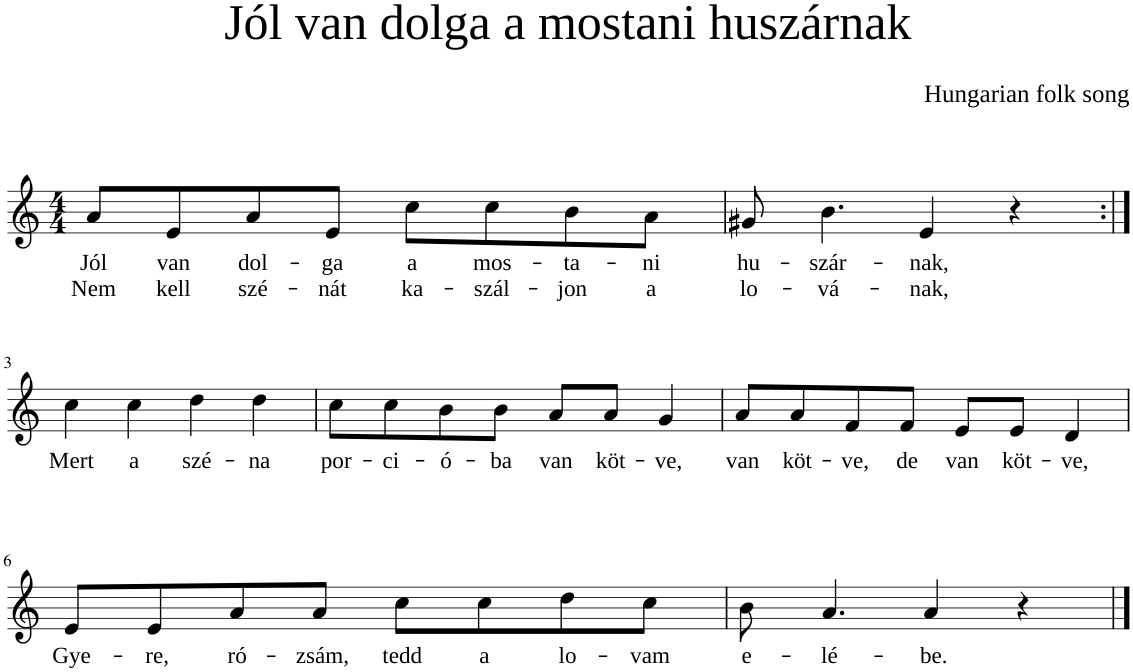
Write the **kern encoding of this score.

**kern	**text	**text
*part1	*part1	*part1
*staff1	*staff1	*staff1
*I"Piano	*	*
*I'Pno	*	*
*clefG2	*	*
*k[]	*	*
*M4/4	*	*
=1	=1	=1
!	!LO:LY:b	!LO:LY:b
8a/L	Jól	Nem
!	!LO:LY:b	!LO:LY:b
8e/	van	kell
!	!LO:LY:b	!LO:LY:b
8a/	dol-	szé-
!	!LO:LY:b	!LO:LY:b
8e/J	-ga	-nát
!	!LO:LY:b	!LO:LY:b
8cc\L	a	ka-
!	!LO:LY:b	!LO:LY:b
8cc\	mos-	-szál-
!	!LO:LY:b	!LO:LY:b
8b\	-ta-	-jon
!	!LO:LY:b	!LO:LY:b
8a\J	-ni	a
=2	=2	=2
!	!LO:LY:b	!LO:LY:b
8g#X/	hu-	lo-
!	!LO:LY:b	!LO:LY:b
4.b\	-szár-	-vá-
!	!LO:LY:b	!LO:LY:b
4e/	-nak,	-nak,
4r	.	.
!!LO:LB:g=z
=3:|!	=3:|!	=3:|!
!	!LO:LY:b	!
4cc\	Mert	.
!	!LO:LY:b	!
4cc\	a	.
!	!LO:LY:b	!
4dd\	szé-	.
!	!LO:LY:b	!
4dd\	-na	.
=4	=4	=4
!	!LO:LY:b	!
8cc\L	por-	.
!	!LO:LY:b	!
8cc\	-ci-	.
!	!LO:LY:b	!
8b\	-ó-	.
!	!LO:LY:b	!
8b\J	-ba	.
!	!LO:LY:b	!
8a/L	van	.
!	!LO:LY:b	!
8a/J	köt-	.
!	!LO:LY:b	!
4g/	-ve,	.
=5	=5	=5
!	!LO:LY:b	!
8a/L	van	.
!	!LO:LY:b	!
8a/	köt-	.
!	!LO:LY:b	!
8f/	-ve,	.
!	!LO:LY:b	!
8f/J	de	.
!	!LO:LY:b	!
8e/L	van	.
!	!LO:LY:b	!
8e/J	köt-	.
!	!LO:LY:b	!
4d/	-ve,	.
!!LO:LB:g=z
=6	=6	=6
!	!LO:LY:b	!
8e/L	Gye-	.
!	!LO:LY:b	!
8e/	-re,	.
!	!LO:LY:b	!
8a/	ró-	.
!	!LO:LY:b	!
8a/J	-zsám,	.
!	!LO:LY:b	!
8cc\L	tedd	.
!	!LO:LY:b	!
8cc\	a	.
!	!LO:LY:b	!
8dd\	lo-	.
!	!LO:LY:b	!
8cc\J	-vam	.
=7	=7	=7
!	!LO:LY:b	!
8b\	e-	.
!	!LO:LY:b	!
4.a/	-lé-	.
!	!LO:LY:b	!
4a/	-be.	.
4r	.	.
==	==	==
*-	*-	*-
